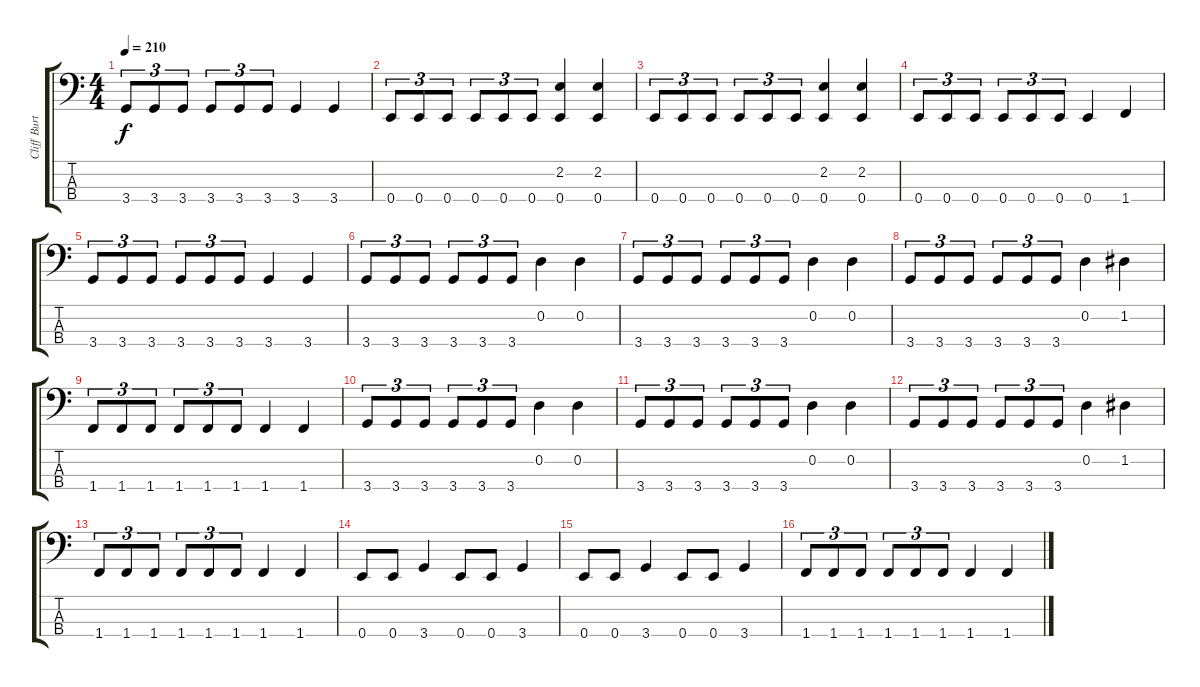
\track ("Cliff Burton (Bass)" "Cliff Burt") {instrument electricbasspick}
\staff {score tabs}
\tuning (G2 D2 A1 E1) {hide}
\ts (4 4)
\tempo 210
\clef f4
\ks c
3.4.8{tu (3 2) dy f} 3.4.8{tu (3 2)} 3.4.8{tu (3 2)} 3.4.8{tu (3 2)} 3.4.8{tu (3 2)} 3.4.8{tu (3 2)} 3.4.4 3.4.4 |
0.4.8{tu (3 2)} 0.4.8{tu (3 2)} 0.4.8{tu (3 2)} 0.4.8{tu (3 2)} 0.4.8{tu (3 2)} 0.4.8{tu (3 2)} (2.2 0.4).4 (2.2 0.4).4 |
0.4.8{tu (3 2)} 0.4.8{tu (3 2)} 0.4.8{tu (3 2)} 0.4.8{tu (3 2)} 0.4.8{tu (3 2)} 0.4.8{tu (3 2)} (2.2 0.4).4 (2.2 0.4).4 |
0.4.8{tu (3 2)} 0.4.8{tu (3 2)} 0.4.8{tu (3 2)} 0.4.8{tu (3 2)} 0.4.8{tu (3 2)} 0.4.8{tu (3 2)} 0.4.4 1.4.4 |
3.4.8{tu (3 2)} 3.4.8{tu (3 2)} 3.4.8{tu (3 2)} 3.4.8{tu (3 2)} 3.4.8{tu (3 2)} 3.4.8{tu (3 2)} 3.4.4 3.4.4 |
3.4.8{tu (3 2)} 3.4.8{tu (3 2)} 3.4.8{tu (3 2)} 3.4.8{tu (3 2)} 3.4.8{tu (3 2)} 3.4.8{tu (3 2)} 0.2.4 0.2.4 |
3.4.8{tu (3 2)} 3.4.8{tu (3 2)} 3.4.8{tu (3 2)} 3.4.8{tu (3 2)} 3.4.8{tu (3 2)} 3.4.8{tu (3 2)} 0.2.4 0.2.4 |
3.4.8{tu (3 2)} 3.4.8{tu (3 2)} 3.4.8{tu (3 2)} 3.4.8{tu (3 2)} 3.4.8{tu (3 2)} 3.4.8{tu (3 2)} 0.2.4 1.2.4 |
1.4.8{tu (3 2)} 1.4.8{tu (3 2)} 1.4.8{tu (3 2)} 1.4.8{tu (3 2)} 1.4.8{tu (3 2)} 1.4.8{tu (3 2)} 1.4.4 1.4.4 |
3.4.8{tu (3 2)} 3.4.8{tu (3 2)} 3.4.8{tu (3 2)} 3.4.8{tu (3 2)} 3.4.8{tu (3 2)} 3.4.8{tu (3 2)} 0.2.4 0.2.4 |
3.4.8{tu (3 2)} 3.4.8{tu (3 2)} 3.4.8{tu (3 2)} 3.4.8{tu (3 2)} 3.4.8{tu (3 2)} 3.4.8{tu (3 2)} 0.2.4 0.2.4 |
3.4.8{tu (3 2)} 3.4.8{tu (3 2)} 3.4.8{tu (3 2)} 3.4.8{tu (3 2)} 3.4.8{tu (3 2)} 3.4.8{tu (3 2)} 0.2.4 1.2.4 |
1.4.8{tu (3 2)} 1.4.8{tu (3 2)} 1.4.8{tu (3 2)} 1.4.8{tu (3 2)} 1.4.8{tu (3 2)} 1.4.8{tu (3 2)} 1.4.4 1.4.4 |
0.4.8 0.4.8 3.4.4 0.4.8 0.4.8 3.4.4 |
0.4.8 0.4.8 3.4.4 0.4.8 0.4.8 3.4.4 |
1.4.8{tu (3 2)} 1.4.8{tu (3 2)} 1.4.8{tu (3 2)} 1.4.8{tu (3 2)} 1.4.8{tu (3 2)} 1.4.8{tu (3 2)} 1.4.4 1.4.4
